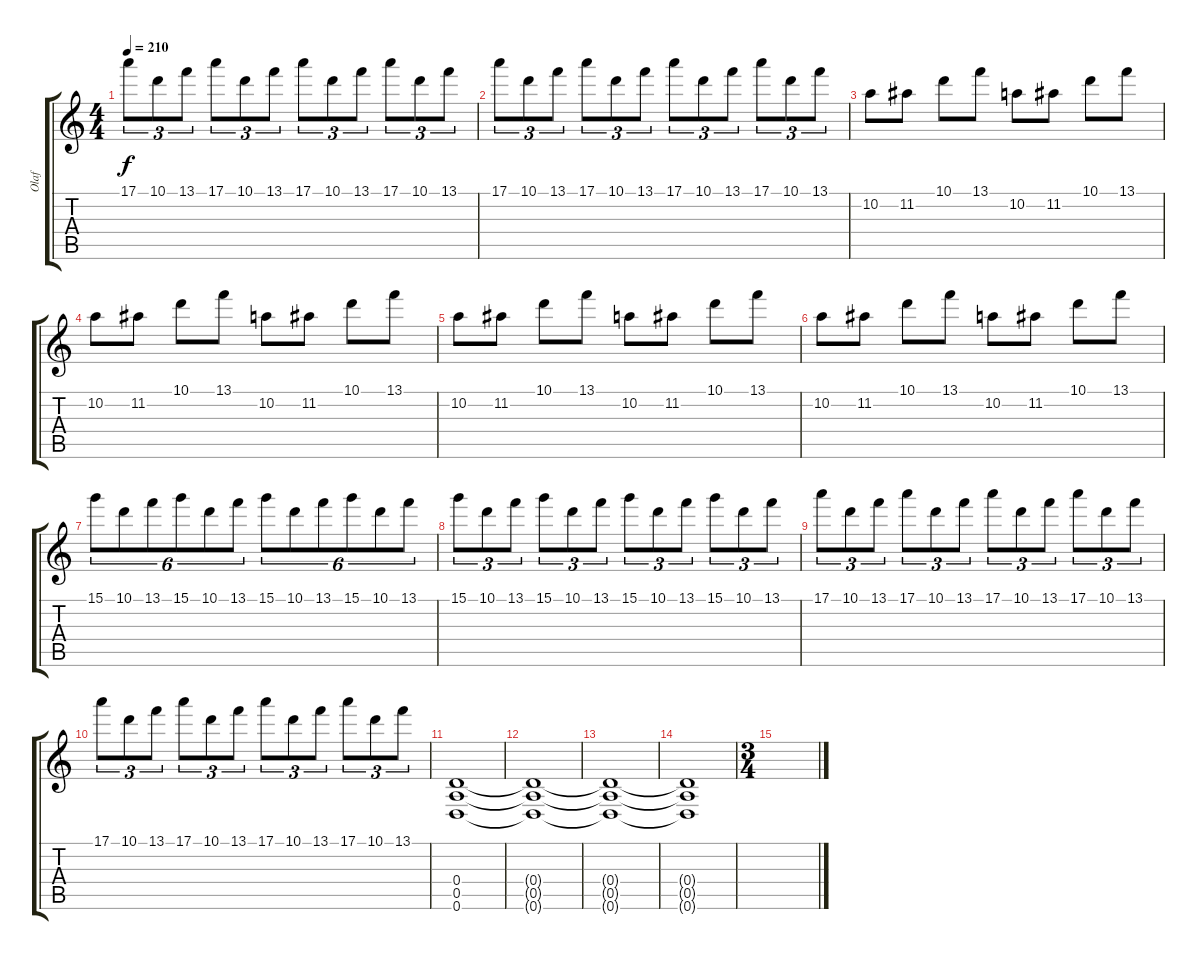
\track ("Olaf" "Olaf") {instrument overdrivenguitar}
\staff {score tabs}
\tuning (E4 B3 G3 D3 A2 D2) {hide}
\ts (4 4)
\tempo 210
\clef g2
\ks c
17.1.8{tu (3 2) dy f} 10.1.8{tu (3 2)} 13.1.8{tu (3 2)} 17.1.8{tu (3 2)} 10.1.8{tu (3 2)} 13.1.8{tu (3 2)} 17.1.8{tu (3 2)} 10.1.8{tu (3 2)} 13.1.8{tu (3 2)} 17.1.8{tu (3 2)} 10.1.8{tu (3 2)} 13.1.8{tu (3 2)} |
17.1.8{tu (3 2)} 10.1.8{tu (3 2)} 13.1.8{tu (3 2)} 17.1.8{tu (3 2)} 10.1.8{tu (3 2)} 13.1.8{tu (3 2)} 17.1.8{tu (3 2)} 10.1.8{tu (3 2)} 13.1.8{tu (3 2)} 17.1.8{tu (3 2)} 10.1.8{tu (3 2)} 13.1.8{tu (3 2)} |
10.2.8 11.2.8 10.1.8 13.1.8 10.2.8 11.2.8 10.1.8 13.1.8 |
10.2.8 11.2.8 10.1.8 13.1.8 10.2.8 11.2.8 10.1.8 13.1.8 |
10.2.8 11.2.8 10.1.8 13.1.8 10.2.8 11.2.8 10.1.8 13.1.8 |
10.2.8 11.2.8 10.1.8 13.1.8 10.2.8 11.2.8 10.1.8 13.1.8 |
15.1.8{tu (6 4)} 10.1.8{tu (6 4)} 13.1.8{tu (6 4)} 15.1.8{tu (6 4)} 10.1.8{tu (6 4)} 13.1.8{tu (6 4)} 15.1.8{tu (6 4)} 10.1.8{tu (6 4)} 13.1.8{tu (6 4)} 15.1.8{tu (6 4)} 10.1.8{tu (6 4)} 13.1.8{tu (6 4)} |
15.1.8{tu (3 2)} 10.1.8{tu (3 2)} 13.1.8{tu (3 2)} 15.1.8{tu (3 2)} 10.1.8{tu (3 2)} 13.1.8{tu (3 2)} 15.1.8{tu (3 2)} 10.1.8{tu (3 2)} 13.1.8{tu (3 2)} 15.1.8{tu (3 2)} 10.1.8{tu (3 2)} 13.1.8{tu (3 2)} |
17.1.8{tu (3 2)} 10.1.8{tu (3 2)} 13.1.8{tu (3 2)} 17.1.8{tu (3 2)} 10.1.8{tu (3 2)} 13.1.8{tu (3 2)} 17.1.8{tu (3 2)} 10.1.8{tu (3 2)} 13.1.8{tu (3 2)} 17.1.8{tu (3 2)} 10.1.8{tu (3 2)} 13.1.8{tu (3 2)} |
17.1.8{tu (3 2)} 10.1.8{tu (3 2)} 13.1.8{tu (3 2)} 17.1.8{tu (3 2)} 10.1.8{tu (3 2)} 13.1.8{tu (3 2)} 17.1.8{tu (3 2)} 10.1.8{tu (3 2)} 13.1.8{tu (3 2)} 17.1.8{tu (3 2)} 10.1.8{tu (3 2)} 13.1.8{tu (3 2)} |
(0.4 0.5 0.6).1 |
(0.4{t} 0.5{t} 0.6{t}).1 |
(0.4{t} 0.5{t} 0.6{t}).1 |
(0.4{t} 0.5{t} 0.6{t}).1 |
\ts (3 4)
